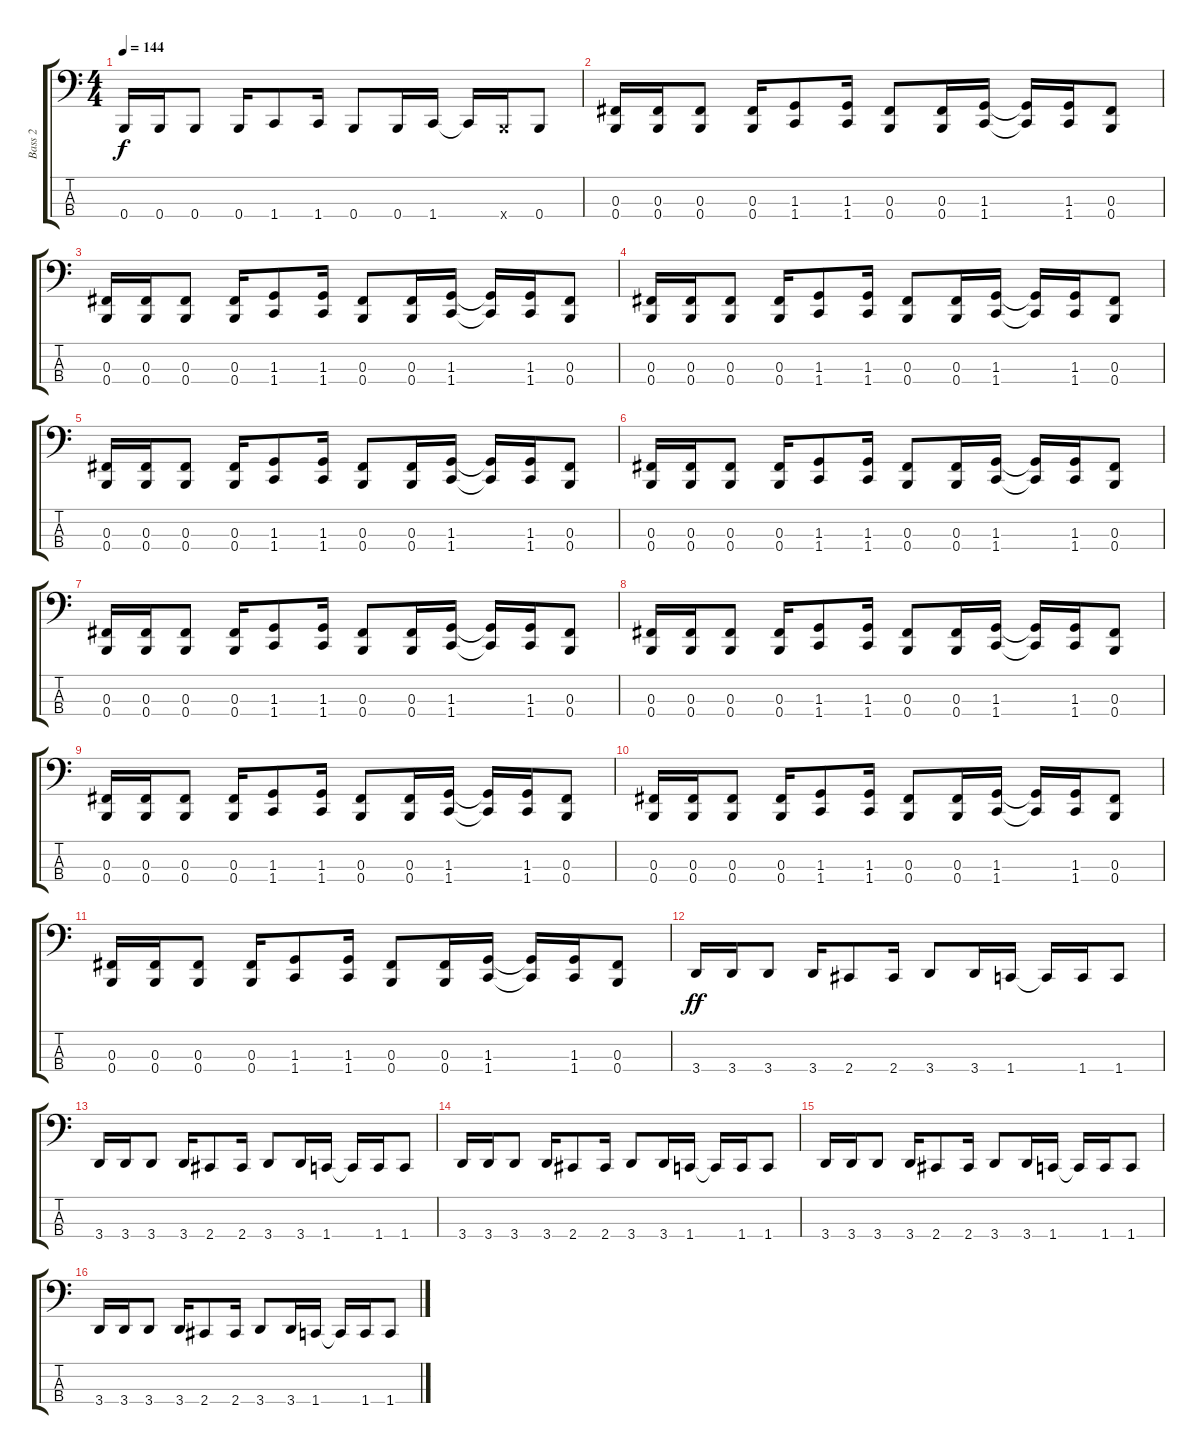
\track ("Bass 2" "Bass 2") {instrument electricbasspick}
\staff {score tabs}
\tuning (E2 B1 Gb1 B0) {hide}
\ts (4 4)
\tempo 144
\clef f4
\ks c
0.4.16{dy f} 0.4.16 0.4.8 0.4.16 1.4.8 1.4.16 0.4.8 0.4.16 1.4.16 1.4{t}.16 0.4{x}.16 0.4.8 |
(0.3 0.4).16 (0.3 0.4).16 (0.3 0.4).8 (0.3 0.4).16 (1.3 1.4).8 (1.3 1.4).16 (0.3 0.4).8 (0.3 0.4).16 (1.3 1.4).16 (1.3{t} 1.4{t}).16 (1.3 1.4).16 (0.3 0.4).8 |
(0.3 0.4).16 (0.3 0.4).16 (0.3 0.4).8 (0.3 0.4).16 (1.3 1.4).8 (1.3 1.4).16 (0.3 0.4).8 (0.3 0.4).16 (1.3 1.4).16 (1.3{t} 1.4{t}).16 (1.3 1.4).16 (0.3 0.4).8 |
(0.3 0.4).16 (0.3 0.4).16 (0.3 0.4).8 (0.3 0.4).16 (1.3 1.4).8 (1.3 1.4).16 (0.3 0.4).8 (0.3 0.4).16 (1.3 1.4).16 (1.3{t} 1.4{t}).16 (1.3 1.4).16 (0.3 0.4).8 |
(0.3 0.4).16 (0.3 0.4).16 (0.3 0.4).8 (0.3 0.4).16 (1.3 1.4).8 (1.3 1.4).16 (0.3 0.4).8 (0.3 0.4).16 (1.3 1.4).16 (1.3{t} 1.4{t}).16 (1.3 1.4).16 (0.3 0.4).8 |
(0.3 0.4).16 (0.3 0.4).16 (0.3 0.4).8 (0.3 0.4).16 (1.3 1.4).8 (1.3 1.4).16 (0.3 0.4).8 (0.3 0.4).16 (1.3 1.4).16 (1.3{t} 1.4{t}).16 (1.3 1.4).16 (0.3 0.4).8 |
(0.3 0.4).16 (0.3 0.4).16 (0.3 0.4).8 (0.3 0.4).16 (1.3 1.4).8 (1.3 1.4).16 (0.3 0.4).8 (0.3 0.4).16 (1.3 1.4).16 (1.3{t} 1.4{t}).16 (1.3 1.4).16 (0.3 0.4).8 |
(0.3 0.4).16 (0.3 0.4).16 (0.3 0.4).8 (0.3 0.4).16 (1.3 1.4).8 (1.3 1.4).16 (0.3 0.4).8 (0.3 0.4).16 (1.3 1.4).16 (1.3{t} 1.4{t}).16 (1.3 1.4).16 (0.3 0.4).8 |
(0.3 0.4).16 (0.3 0.4).16 (0.3 0.4).8 (0.3 0.4).16 (1.3 1.4).8 (1.3 1.4).16 (0.3 0.4).8 (0.3 0.4).16 (1.3 1.4).16 (1.3{t} 1.4{t}).16 (1.3 1.4).16 (0.3 0.4).8 |
(0.3 0.4).16 (0.3 0.4).16 (0.3 0.4).8 (0.3 0.4).16 (1.3 1.4).8 (1.3 1.4).16 (0.3 0.4).8 (0.3 0.4).16 (1.3 1.4).16 (1.3{t} 1.4{t}).16 (1.3 1.4).16 (0.3 0.4).8 |
(0.3 0.4).16 (0.3 0.4).16 (0.3 0.4).8 (0.3 0.4).16 (1.3 1.4).8 (1.3 1.4).16 (0.3 0.4).8 (0.3 0.4).16 (1.3 1.4).16 (1.3{t} 1.4{t}).16 (1.3 1.4).16 (0.3 0.4).8 |
3.4.16{dy ff} 3.4.16 3.4.8 3.4.16 2.4.8 2.4.16 3.4.8 3.4.16 1.4.16 1.4{t}.16 1.4.16 1.4.8 |
3.4.16 3.4.16 3.4.8 3.4.16 2.4.8 2.4.16 3.4.8 3.4.16 1.4.16 1.4{t}.16 1.4.16 1.4.8 |
3.4.16 3.4.16 3.4.8 3.4.16 2.4.8 2.4.16 3.4.8 3.4.16 1.4.16 1.4{t}.16 1.4.16 1.4.8 |
3.4.16 3.4.16 3.4.8 3.4.16 2.4.8 2.4.16 3.4.8 3.4.16 1.4.16 1.4{t}.16 1.4.16 1.4.8 |
3.4.16 3.4.16 3.4.8 3.4.16 2.4.8 2.4.16 3.4.8 3.4.16 1.4.16 1.4{t}.16 1.4.16 1.4.8
